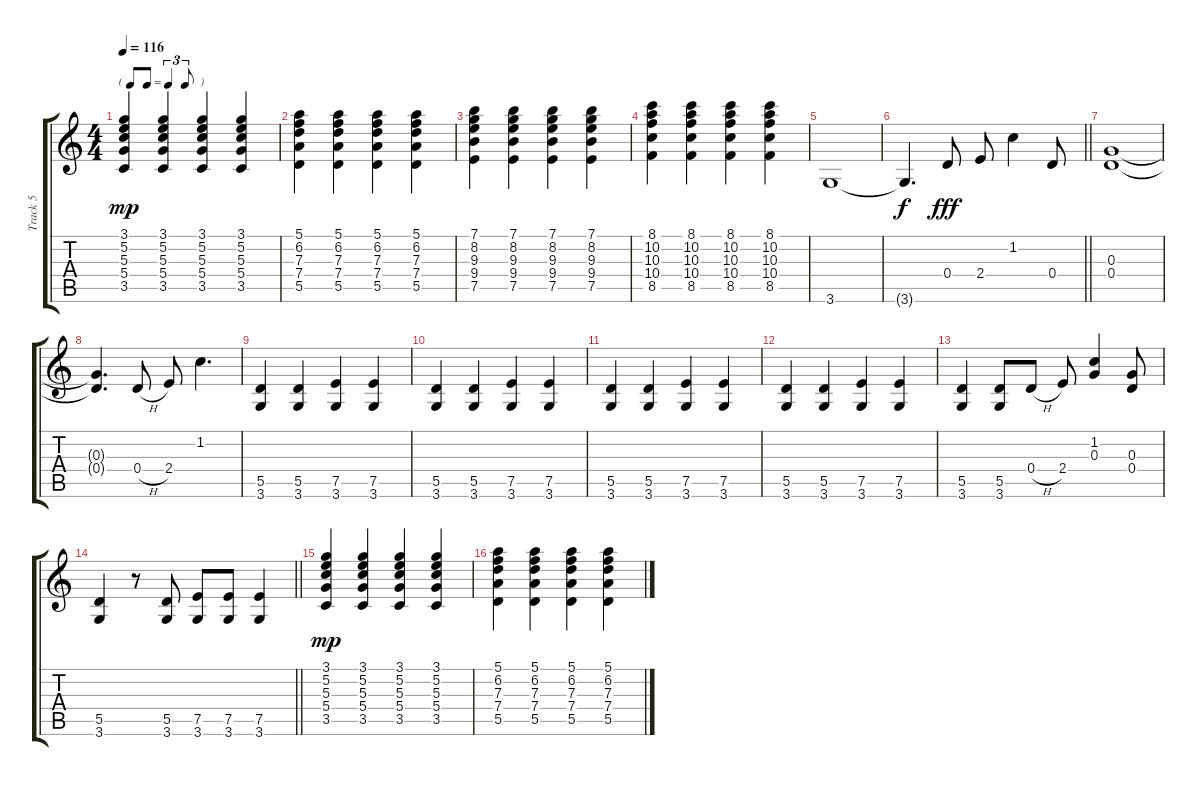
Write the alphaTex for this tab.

\track ("Track 5" "Track 5") {instrument electricguitarjazz}
\staff {score tabs}
\tuning (E4 B3 G3 D3 A2 E2) {hide}
\ts (4 4)
\tf triplet8th
\tempo 116
\clef g2
\ks c
(3.1 5.2 5.3 5.4 3.5).4{dy mp} (3.1 5.2 5.3 5.4 3.5).4 (3.1 5.2 5.3 5.4 3.5).4 (3.1 5.2 5.3 5.4 3.5).4 |
(5.1 6.2 7.3 7.4 5.5).4 (5.1 6.2 7.3 7.4 5.5).4 (5.1 6.2 7.3 7.4 5.5).4 (5.1 6.2 7.3 7.4 5.5).4 |
(7.1 8.2 9.3 9.4 7.5).4 (7.1 8.2 9.3 9.4 7.5).4 (7.1 8.2 9.3 9.4 7.5).4 (7.1 8.2 9.3 9.4 7.5).4 |
(8.1 10.2 10.3 10.4 8.5).4 (8.1 10.2 10.3 10.4 8.5).4 (8.1 10.2 10.3 10.4 8.5).4 (8.1 10.2 10.3 10.4 8.5).4 |
3.6.1 |
\barLineRight lightlight
3.6{t}.4{d dy f} 0.4.8{dy fff} 2.4.8 1.2.4 0.4.8 |
(0.3 0.4).1 |
(0.3{t} 0.4{t}).4{d} 0.4{h}.8 2.4.8 1.2.4{d} |
(5.5 3.6).4 (5.5 3.6).4 (7.5 3.6).4 (7.5 3.6).4 |
(5.5 3.6).4 (5.5 3.6).4 (7.5 3.6).4 (7.5 3.6).4 |
(5.5 3.6).4 (5.5 3.6).4 (7.5 3.6).4 (7.5 3.6).4 |
(5.5 3.6).4 (5.5 3.6).4 (7.5 3.6).4 (7.5 3.6).4 |
(5.5 3.6).4 (5.5 3.6).8 0.4{h}.8 2.4.8 (1.2 0.3).4 (0.3 0.4).8 |
\barLineRight lightlight
(5.5 3.6).4 r.8 (5.5 3.6).8 (7.5 3.6).8 (7.5 3.6).8 (7.5 3.6).4 |
(3.1 5.2 5.3 5.4 3.5).4{dy mp} (3.1 5.2 5.3 5.4 3.5).4 (3.1 5.2 5.3 5.4 3.5).4 (3.1 5.2 5.3 5.4 3.5).4 |
(5.1 6.2 7.3 7.4 5.5).4 (5.1 6.2 7.3 7.4 5.5).4 (5.1 6.2 7.3 7.4 5.5).4 (5.1 6.2 7.3 7.4 5.5).4
